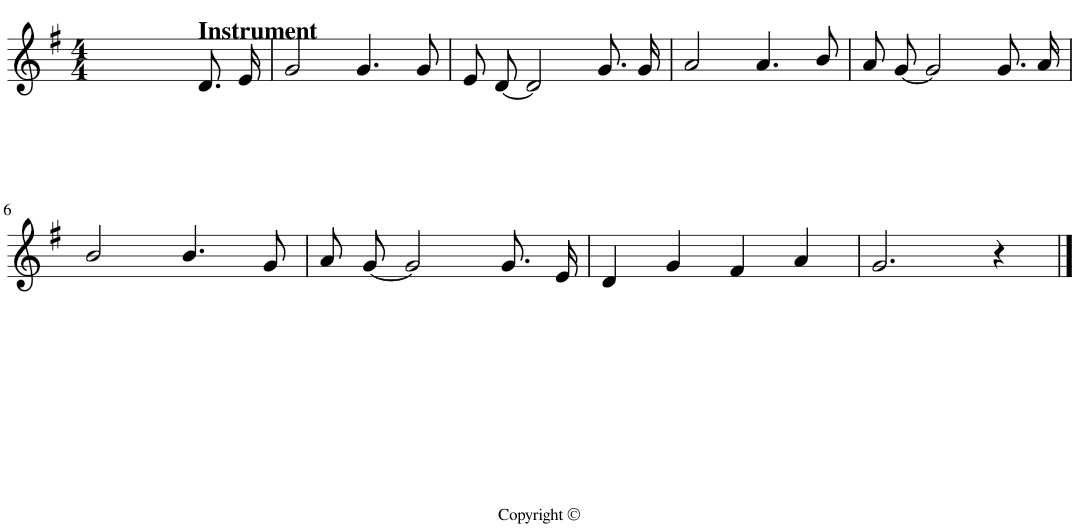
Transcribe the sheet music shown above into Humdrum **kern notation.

**kern
*part1
*staff1
*I"P1
*clefG2
*k[f#]
*G:
*M4/4
=1
2.ryy
!LO:TX:a:B:t=Instrument
8.d/L
16e/Jk
=2
2g/
4.g/
8g/
=3
8e/L
[8d/J
2d/]
8.g/L
16g/Jk
=4
2a/
4.a/
8b/
=5
8a/L
[8g/J
2g/]
8.g/L
16a/Jk
!!LO:LB:g=z
=6
2b/
4.b/
8g/
=7
8a/L
[8g/J
2g/]
8.g/L
16e/Jk
=8
4d/
4g/
4f#/
4a/
=9
2.g/
4r
==
*-
